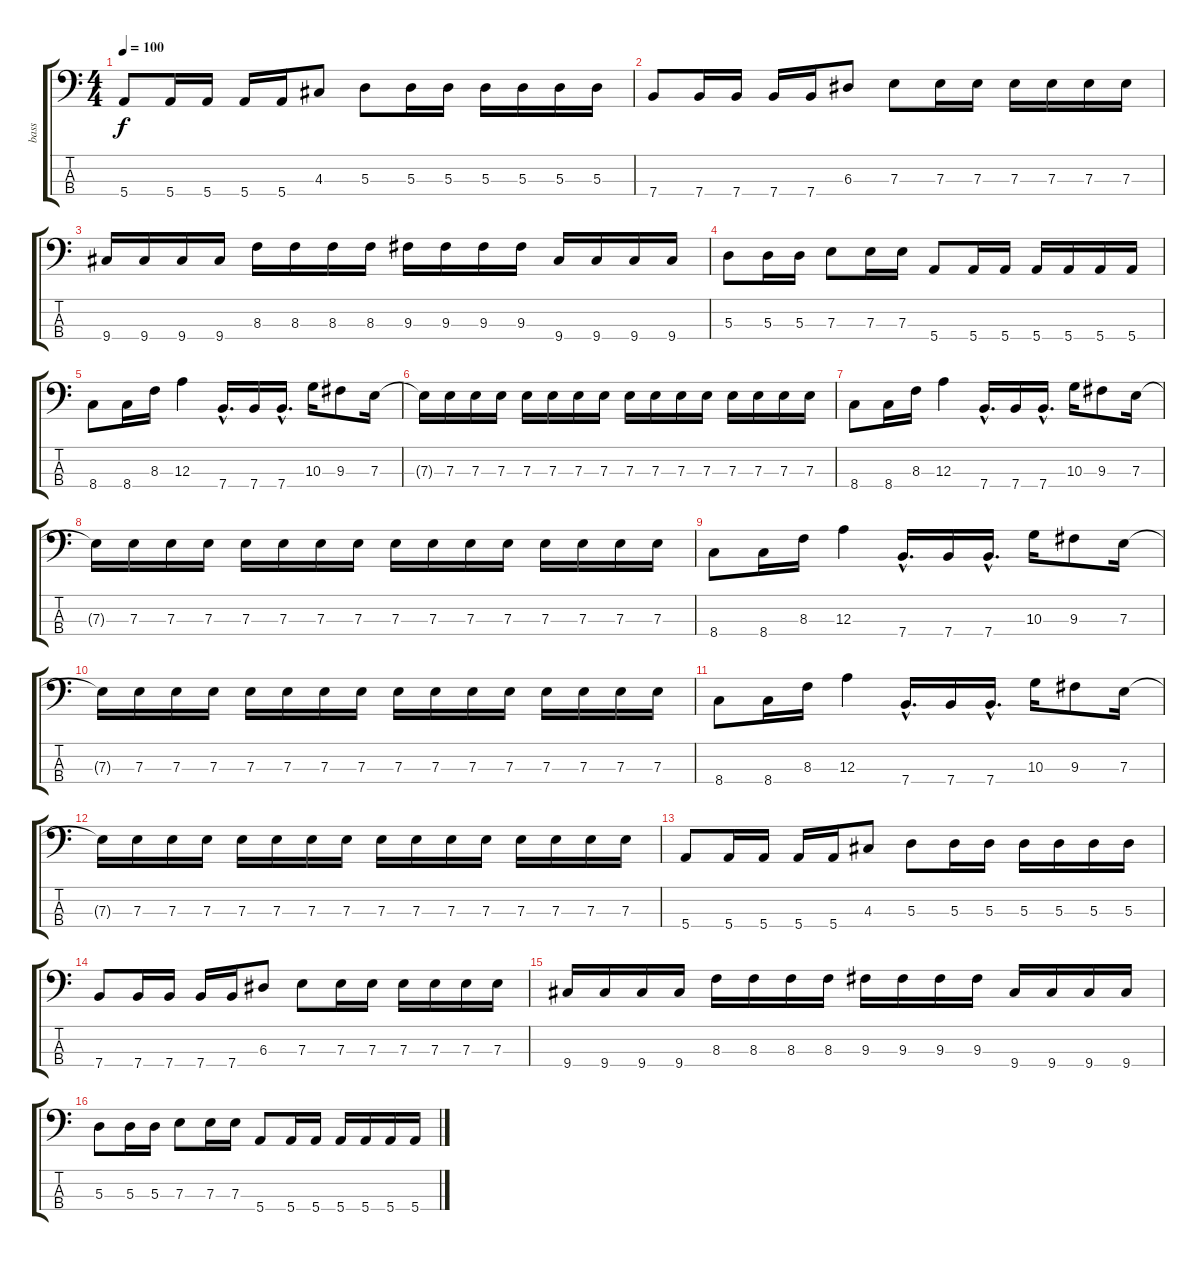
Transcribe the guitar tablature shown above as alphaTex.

\track ("bass" "bass") {instrument electricbasspick}
\staff {score tabs}
\tuning (G2 D2 A1 E1) {hide}
\ts (4 4)
\tempo 100
\clef f4
\ks aminor
5.4.8{dy f} 5.4.16 5.4.16 5.4.16 5.4.16 4.3.8 5.3.8 5.3.16 5.3.16 5.3.16 5.3.16 5.3.16 5.3.16 |
7.4.8 7.4.16 7.4.16 7.4.16 7.4.16 6.3.8 7.3.8 7.3.16 7.3.16 7.3.16 7.3.16 7.3.16 7.3.16 |
9.4.16 9.4.16 9.4.16 9.4.16 8.3.16 8.3.16 8.3.16 8.3.16 9.3.16 9.3.16 9.3.16 9.3.16 9.4.16 9.4.16 9.4.16 9.4.16 |
5.3.8 5.3.16 5.3.16 7.3.8 7.3.16 7.3.16 5.4.8 5.4.16 5.4.16 5.4.16 5.4.16 5.4.16 5.4.16 |
8.4.8 8.4.16 8.3.16 12.3.4 7.4{hac}.16{d} 7.4.16 7.4{hac}.16{d} 10.3.16 9.3.8 7.3.16 |
7.3{t}.16 7.3.16 7.3.16 7.3.16 7.3.16 7.3.16 7.3.16 7.3.16 7.3.16 7.3.16 7.3.16 7.3.16 7.3.16 7.3.16 7.3.16 7.3.16 |
8.4.8 8.4.16 8.3.16 12.3.4 7.4{hac}.16{d} 7.4.16 7.4{hac}.16{d} 10.3.16 9.3.8 7.3.16 |
7.3{t}.16 7.3.16 7.3.16 7.3.16 7.3.16 7.3.16 7.3.16 7.3.16 7.3.16 7.3.16 7.3.16 7.3.16 7.3.16 7.3.16 7.3.16 7.3.16 |
8.4.8 8.4.16 8.3.16 12.3.4 7.4{hac}.16{d} 7.4.16 7.4{hac}.16{d} 10.3.16 9.3.8 7.3.16 |
7.3{t}.16 7.3.16 7.3.16 7.3.16 7.3.16 7.3.16 7.3.16 7.3.16 7.3.16 7.3.16 7.3.16 7.3.16 7.3.16 7.3.16 7.3.16 7.3.16 |
8.4.8 8.4.16 8.3.16 12.3.4 7.4{hac}.16{d} 7.4.16 7.4{hac}.16{d} 10.3.16 9.3.8 7.3.16 |
7.3{t}.16 7.3.16 7.3.16 7.3.16 7.3.16 7.3.16 7.3.16 7.3.16 7.3.16 7.3.16 7.3.16 7.3.16 7.3.16 7.3.16 7.3.16 7.3.16 |
5.4.8 5.4.16 5.4.16 5.4.16 5.4.16 4.3.8 5.3.8 5.3.16 5.3.16 5.3.16 5.3.16 5.3.16 5.3.16 |
7.4.8 7.4.16 7.4.16 7.4.16 7.4.16 6.3.8 7.3.8 7.3.16 7.3.16 7.3.16 7.3.16 7.3.16 7.3.16 |
9.4.16 9.4.16 9.4.16 9.4.16 8.3.16 8.3.16 8.3.16 8.3.16 9.3.16 9.3.16 9.3.16 9.3.16 9.4.16 9.4.16 9.4.16 9.4.16 |
5.3.8 5.3.16 5.3.16 7.3.8 7.3.16 7.3.16 5.4.8 5.4.16 5.4.16 5.4.16 5.4.16 5.4.16 5.4.16
